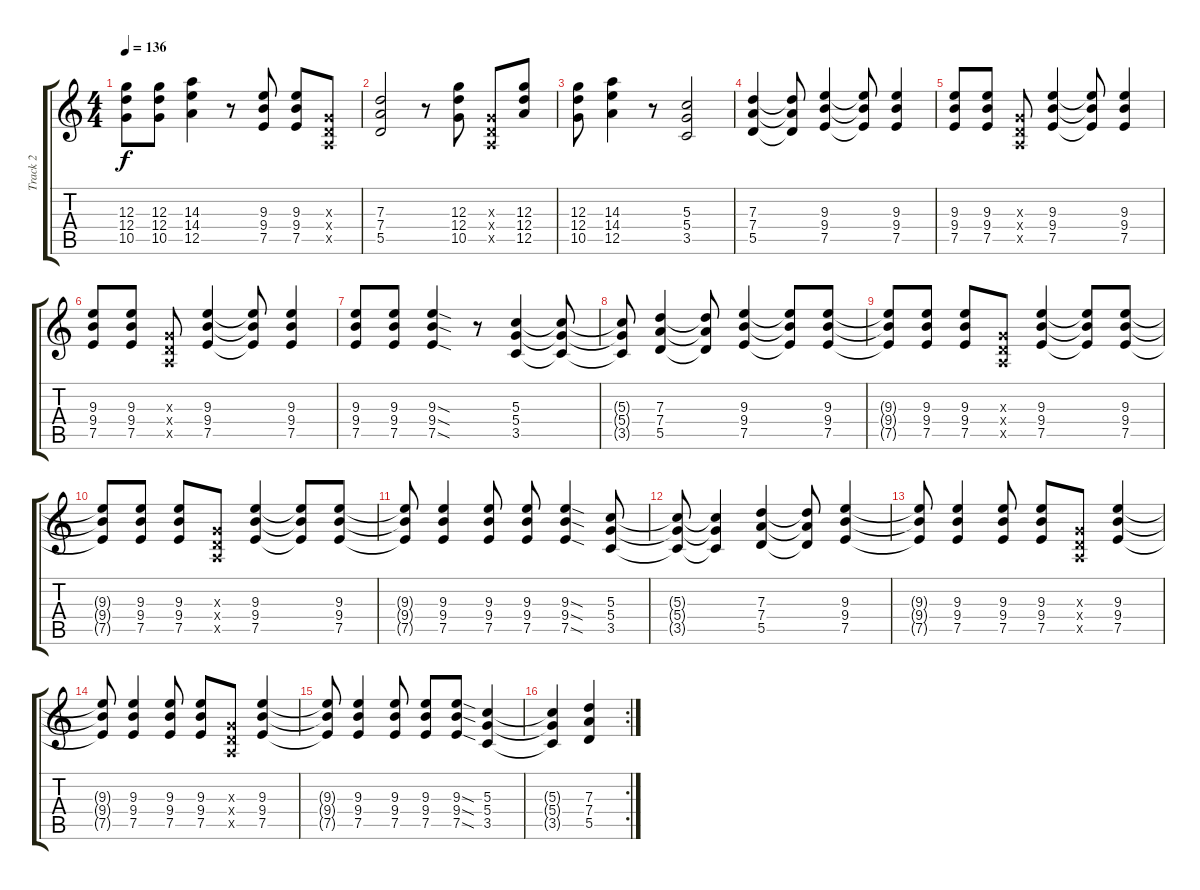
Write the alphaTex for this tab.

\track ("Track 2" "Track 2") {instrument distortionguitar}
\staff {score tabs}
\tuning (E4 B3 G3 D3 A2 E2) {hide}
\ts (4 4)
\tempo 136
\clef g2
\ks c
(12.3 12.4 10.5).8{dy f} (12.3 12.4 10.5).8 (14.3 14.4 12.5).4 r.8 (9.3 9.4 7.5).8 (9.3 9.4 7.5).8 (0.3{x} 0.4{x} 0.5{x}).8 |
(7.3 7.4 5.5).2 r.8 (12.3 12.4 10.5).8 (0.3{x} 0.4{x} 0.5{x}).8 (12.3 12.4 12.5).8 |
(12.3 12.4 10.5).8 (14.3 14.4 12.5).4 r.8 (5.3 5.4 3.5).2 |
(7.3 7.4 5.5).4 (7.3{t} 7.4{t} 5.5{t}).8 (9.3 9.4 7.5).4 (9.3{t} 9.4{t} 7.5{t}).8 (9.3 9.4 7.5).4 |
(9.3 9.4 7.5).8 (9.3 9.4 7.5).8 (0.3{x} 0.4{x} 0.5{x}).8 (9.3 9.4 7.5).4 (9.3{t} 9.4{t} 7.5{t}).8 (9.3 9.4 7.5).4 |
(9.3 9.4 7.5).8 (9.3 9.4 7.5).8 (0.3{x} 0.4{x} 0.5{x}).8 (9.3 9.4 7.5).4 (9.3{t} 9.4{t} 7.5{t}).8 (9.3 9.4 7.5).4 |
(9.3 9.4 7.5).8 (9.3 9.4 7.5).8 (9.3{sod} 9.4{sod} 7.5{sod}).4 r.8 (5.3 5.4 3.5).4 (5.3{t} 5.4{t} 3.5{t}).8 |
(5.3{t} 5.4{t} 3.5{t}).8 (7.3 7.4 5.5).4 (7.3{t} 7.4{t} 5.5{t}).8 (9.3 9.4 7.5).4 (9.3{t} 9.4{t} 7.5{t}).8 (9.3 9.4 7.5).8 |
(9.3{t} 9.4{t} 7.5{t}).8 (9.3 9.4 7.5).8 (9.3 9.4 7.5).8 (0.3{x} 0.4{x} 0.5{x}).8 (9.3 9.4 7.5).4 (9.3{t} 9.4{t} 7.5{t}).8 (9.3 9.4 7.5).8 |
(9.3{t} 9.4{t} 7.5{t}).8 (9.3 9.4 7.5).8 (9.3 9.4 7.5).8 (0.3{x} 0.4{x} 0.5{x}).8 (9.3 9.4 7.5).4 (9.3{t} 9.4{t} 7.5{t}).8 (9.3 9.4 7.5).8 |
(9.3{t} 9.4{t} 7.5{t}).8 (9.3 9.4 7.5).4 (9.3 9.4 7.5).8 (9.3 9.4 7.5).8 (9.3{sod} 9.4{sod} 7.5{sod}).4 (5.3 5.4 3.5).8 |
(5.3{t} 5.4{t} 3.5{t}).8 (5.3{t} 5.4{t} 3.5{t}).4 (7.3 7.4 5.5).4 (7.3{t} 7.4{t} 5.5{t}).8 (9.3 9.4 7.5).4 |
(9.3{t} 9.4{t} 7.5{t}).8 (9.3 9.4 7.5).4 (9.3 9.4 7.5).8 (9.3 9.4 7.5).8 (0.3{x} 0.4{x} 0.5{x}).8 (9.3 9.4 7.5).4 |
(9.3{t} 9.4{t} 7.5{t}).8 (9.3 9.4 7.5).4 (9.3 9.4 7.5).8 (9.3 9.4 7.5).8 (0.3{x} 0.4{x} 0.5{x}).8 (9.3 9.4 7.5).4 |
(9.3{t} 9.4{t} 7.5{t}).8 (9.3 9.4 7.5).4 (9.3 9.4 7.5).8 (9.3 9.4 7.5).8 (9.3{sod} 9.4{sod} 7.5{sod}).8 (5.3 5.4 3.5).4 |
\rc 2
(5.3{t} 5.4{t} 3.5{t}).4 (7.3 7.4 5.5).4
